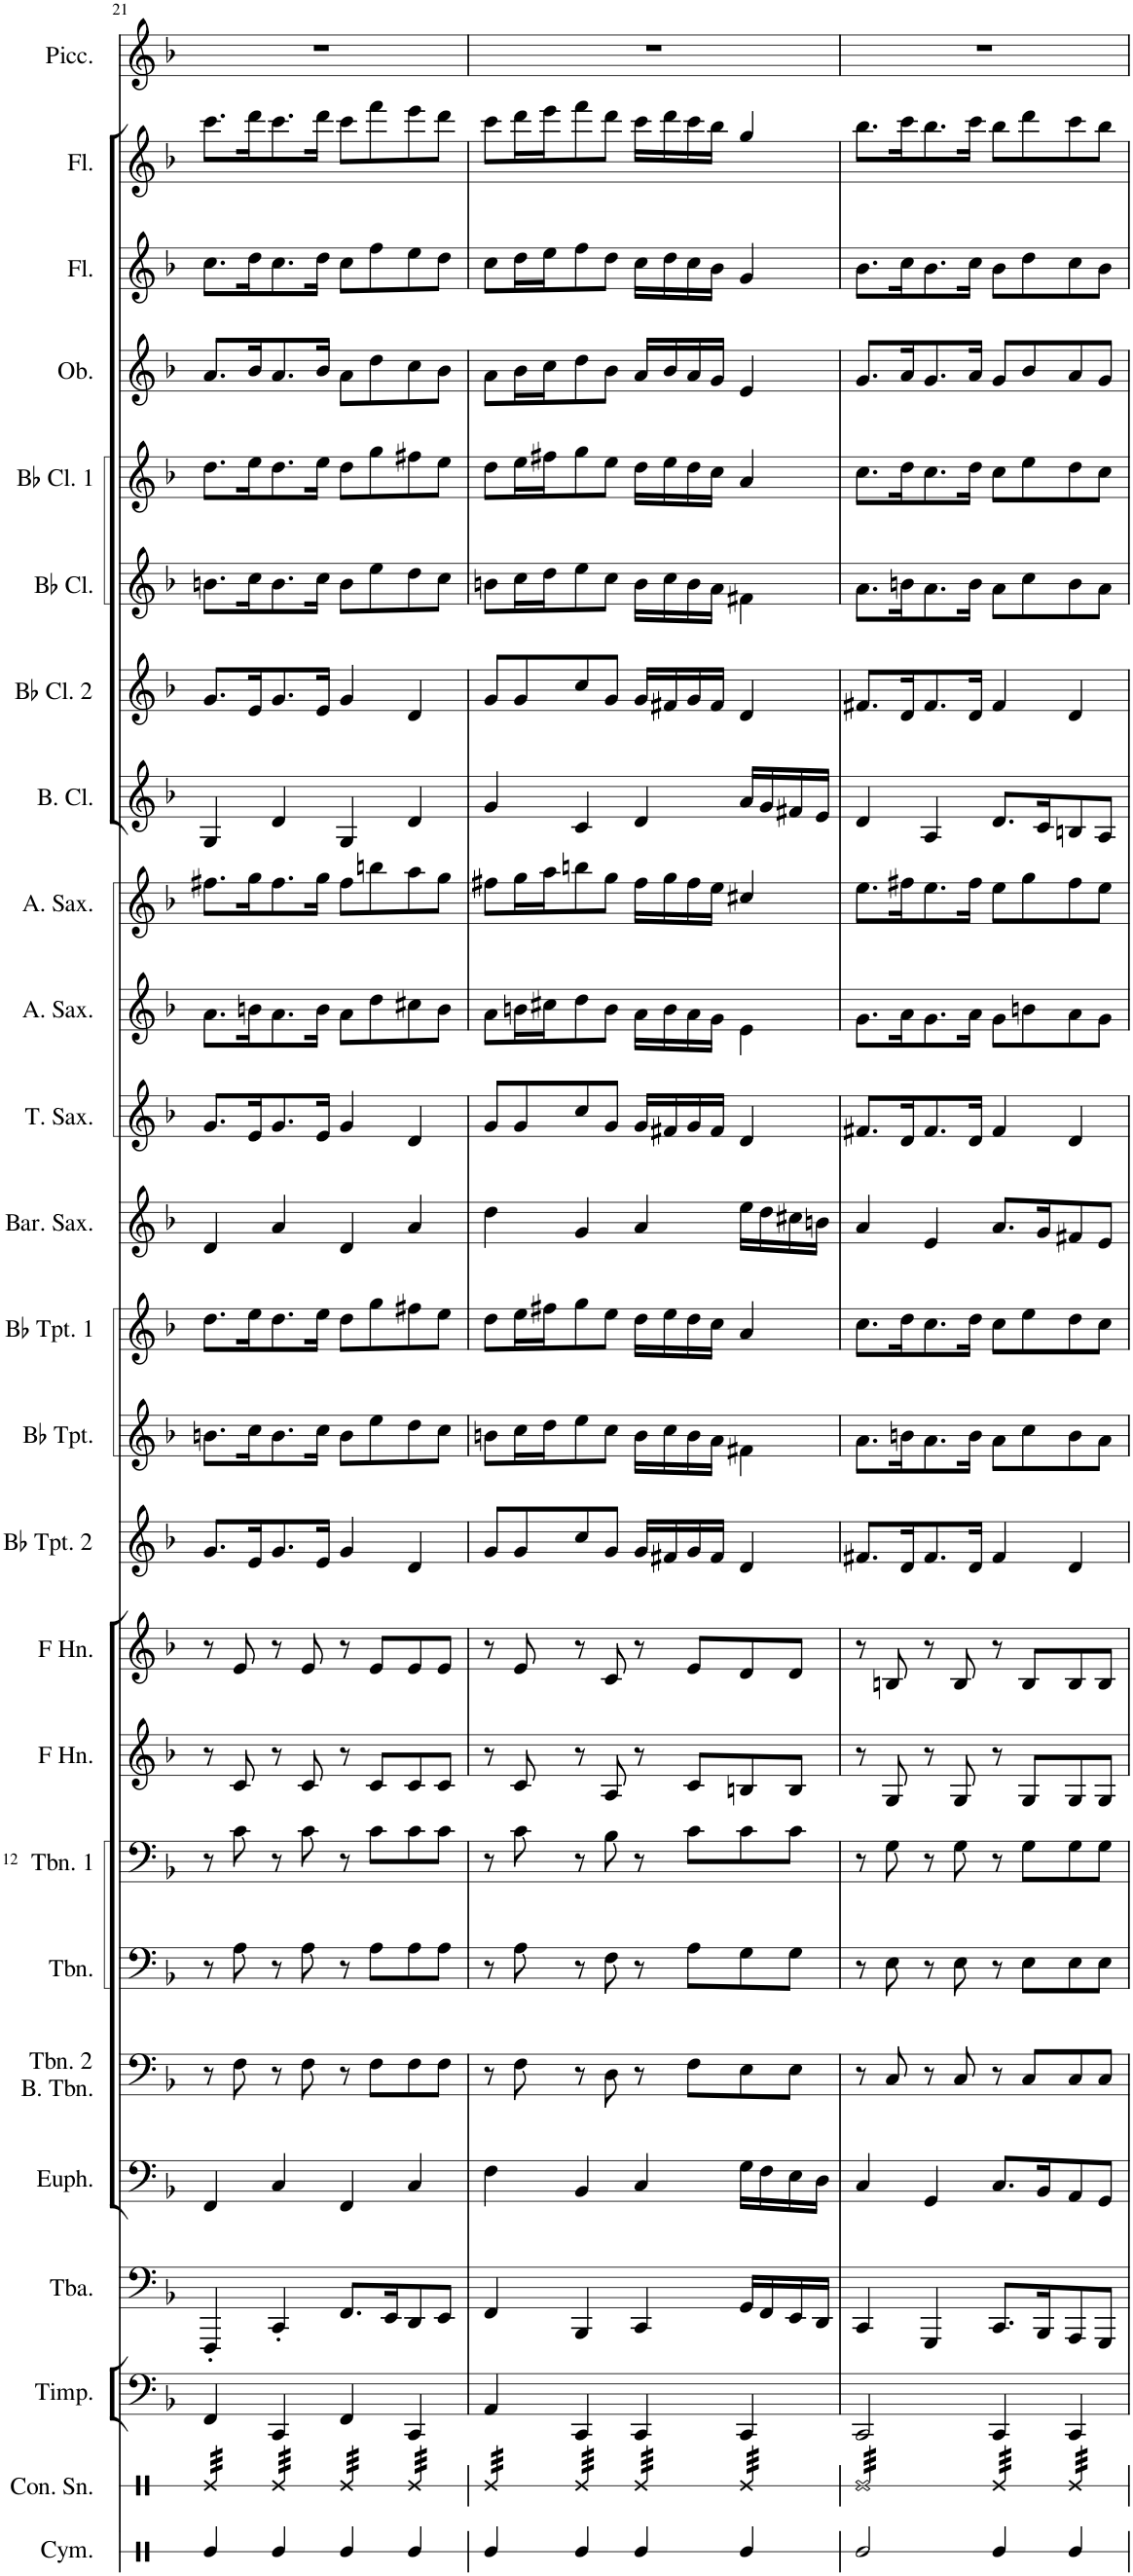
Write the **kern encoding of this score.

**kern	**kern	**kern	**kern	**kern	**kern	**kern	**kern	**kern	**kern	**kern	**kern	**kern	**kern	**kern	**kern	**kern	**kern	**kern	**kern	**kern	**kern	**kern	**kern	**kern
*part25	*part24	*part23	*part22	*part21	*part20	*part19	*part18	*part17	*part16	*part15	*part14	*part13	*part12	*part11	*part10	*part9	*part8	*part7	*part6	*part5	*part4	*part3	*part2	*part1
*staff25	*staff24	*staff23	*staff22	*staff21	*staff20	*staff19	*staff18	*staff17	*staff16	*staff15	*staff14	*staff13	*staff12	*staff11	*staff10	*staff9	*staff8	*staff7	*staff6	*staff5	*staff4	*staff3	*staff2	*staff1
*I"Cymbal	*I"Concert Snare Drum	*I"Timpani	*I"Tuba	*I"Euphonium	*I"Trombone 3	*I"Trombone	*I"Trombone 1 &amp; 2	*I"Horn in F	*I"Horn in F 1 &amp; 2	*I"Bb Trumpet 3	*I"Bb Trumpet	*I"Bb Trumpet 1 &amp; 2	*I"Baritone Saxophone	*I"Tenor Saxophone	*I"Alto Saxophone	*I"Alto Saxophone 1 &amp; 2	*I"Bass Clarinet	*I"Bb Clarinet 3	*I"Bb Clarinet	*I"Bb Clarinet 1 &amp; 2	*I"Oboe 1 &amp; 2	*I"Flute	*I"Flutes 1 &amp; 2	*I"Piccolo
*I'Cym.	*I'Con. Sn.	*I'Timp.	*I'Tba.	*I'Euph.	*	*I'Tbn.	*I'Tbn. 1	*	*	*I'Bb Tpt. 2	*I'Bb Tpt.	*I'Bb Tpt. 1	*I'Bar. Sax.	*I'T. Sax.	*I'A. Sax.	*I'A. Sax.	*I'B. Cl.	*I'Bb Cl. 2	*I'Bb Cl.	*I'Bb Cl. 1	*I'Ob.	*I'Fl.	*I'Fl.	*I'Picc.
!!LO:PB:g=z
*clefX	*clefX	*clefF4	*clefF4	*clefF4	*clefF4	*clefF4	*clefF4	*clefG2	*clefG2	*clefG2	*clefG2	*clefG2	*clefG2	*clefG2	*clefG2	*clefG2	*clefG2	*clefG2	*clefG2	*clefG2	*clefG2	*clefG2	*clefG2	*clefG2
*	*	*	*	*	*	*	*	*Trd4c7	*Trd4c7	*Trd1c2	*Trd1c2	*Trd1c2	*Trd12c21	*Trd8c14	*Trd5c9	*Trd5c9	*Trd8c14	*Trd1c2	*Trd1c2	*Trd1c2	*	*	*	*Trd-7c-12
*k[]	*k[]	*k[b-]	*k[b-]	*k[b-]	*k[b-]	*k[b-]	*k[b-]	*k[b-]	*k[b-]	*k[b-]	*k[b-]	*k[b-]	*k[b-]	*k[b-]	*k[b-]	*k[b-]	*k[b-]	*k[b-]	*k[b-]	*k[b-]	*k[b-]	*k[b-]	*k[b-]	*k[b-]
*M2/2	*M2/2	*M2/2	*M2/2	*M2/2	*M2/2	*M2/2	*M2/2	*M2/2	*M2/2	*M2/2	*M2/2	*M2/2	*M2/2	*M2/2	*M2/2	*M2/2	*M2/2	*M2/2	*M2/2	*M2/2	*M2/2	*M2/2	*M2/2	*M2/2
*met(c|)	*met(c|)	*met(c|)	*met(c|)	*met(c|)	*met(c|)	*met(c|)	*met(c|)	*met(c|)	*met(c|)	*met(c|)	*met(c|)	*met(c|)	*met(c|)	*met(c|)	*met(c|)	*met(c|)	*met(c|)	*met(c|)	*met(c|)	*met(c|)	*met(c|)	*met(c|)	*met(c|)	*met(c|)
=21	=21	=21	=21	=21	=21	=21	=21	=21	=21	=21	=21	=21	=21	=21	=21	=21	=21	=21	=21	=21	=21	=21	=21	=21
*	*tremolo	*	*	*	*	*	*	*	*	*	*	*	*	*	*	*	*	*	*	*	*	*	*	*
4Re/	32Re/LLL	4FF/	4FFF'/	4FF/	8r	8r	8r	8r	8r	8.g/L	8.bn\L	8.dd\L	4d/	8.g/L	8.a\L	8.ff#X\L	4G/	8.g/L	8.bn\L	8.dd\L	8.a/L	8.cc\L	8.ccc\L	1r
.	32Re/	.	.	.	.	.	.	.	.	.	.	.	.	.	.	.	.	.	.	.	.	.	.	.
.	32Re/	.	.	.	.	.	.	.	.	.	.	.	.	.	.	.	.	.	.	.	.	.	.	.
.	32Re/	.	.	.	.	.	.	.	.	.	.	.	.	.	.	.	.	.	.	.	.	.	.	.
.	32Re/	.	.	.	8F\	8A\	8c\	8c/	8e/	.	.	.	.	.	.	.	.	.	.	.	.	.	.	.
.	32Re/	.	.	.	.	.	.	.	.	.	.	.	.	.	.	.	.	.	.	.	.	.	.	.
.	32Re/	.	.	.	.	.	.	.	.	16e/K	16cc\K	16ee\K	.	16e/K	16bn\K	16gg\K	.	16e/K	16cc\K	16ee\K	16b-/K	16dd\K	16ddd\K	.
.	32Re/JJJ	.	.	.	.	.	.	.	.	.	.	.	.	.	.	.	.	.	.	.	.	.	.	.
4Re/	32Re/LLL	4CC/	4CC'/	4C/	8r	8r	8r	8r	8r	8.g/	8.b\	8.dd\	4a/	8.g/	8.a\	8.ff#\	4d/	8.g/	8.b\	8.dd\	8.a/	8.cc\	8.ccc\	.
.	32Re/	.	.	.	.	.	.	.	.	.	.	.	.	.	.	.	.	.	.	.	.	.	.	.
.	32Re/	.	.	.	.	.	.	.	.	.	.	.	.	.	.	.	.	.	.	.	.	.	.	.
.	32Re/	.	.	.	.	.	.	.	.	.	.	.	.	.	.	.	.	.	.	.	.	.	.	.
.	32Re/	.	.	.	8F\	8A\	8c\	8c/	8e/	.	.	.	.	.	.	.	.	.	.	.	.	.	.	.
.	32Re/	.	.	.	.	.	.	.	.	.	.	.	.	.	.	.	.	.	.	.	.	.	.	.
.	32Re/	.	.	.	.	.	.	.	.	16e/Jk	16cc\Jk	16ee\Jk	.	16e/Jk	16b\Jk	16gg\Jk	.	16e/Jk	16cc\Jk	16ee\Jk	16b-/Jk	16dd\Jk	16ddd\Jk	.
.	32Re/JJJ	.	.	.	.	.	.	.	.	.	.	.	.	.	.	.	.	.	.	.	.	.	.	.
4Re/	32Re/LLL	4FF/	8.FF/L	4FF/	8r	8r	8r	8r	8r	4g/	8b\L	8dd\L	4d/	4g/	8a\L	8ff#\L	4G/	4g/	8b\L	8dd\L	8a\L	8cc\L	8ccc\L	.
.	32Re/	.	.	.	.	.	.	.	.	.	.	.	.	.	.	.	.	.	.	.	.	.	.	.
.	32Re/	.	.	.	.	.	.	.	.	.	.	.	.	.	.	.	.	.	.	.	.	.	.	.
.	32Re/	.	.	.	.	.	.	.	.	.	.	.	.	.	.	.	.	.	.	.	.	.	.	.
.	32Re/	.	.	.	8F\L	8A\L	8c\L	8c/L	8e/L	.	8ee\	8gg\	.	.	8dd\	8bbn\	.	.	8ee\	8gg\	8dd\	8ff\	8fff\	.
.	32Re/	.	.	.	.	.	.	.	.	.	.	.	.	.	.	.	.	.	.	.	.	.	.	.
.	32Re/	.	16EE/K	.	.	.	.	.	.	.	.	.	.	.	.	.	.	.	.	.	.	.	.	.
.	32Re/JJJ	.	.	.	.	.	.	.	.	.	.	.	.	.	.	.	.	.	.	.	.	.	.	.
4Re/	32Re/LLL	4CC/	8DD/	4C/	8F\	8A\	8c\	8c/	8e/	4d/	8dd\	8ff#X\	4a/	4d/	8cc#X\	8aa\	4d/	4d/	8dd\	8ff#X\	8cc\	8ee\	8eee\	.
.	32Re/	.	.	.	.	.	.	.	.	.	.	.	.	.	.	.	.	.	.	.	.	.	.	.
.	32Re/	.	.	.	.	.	.	.	.	.	.	.	.	.	.	.	.	.	.	.	.	.	.	.
.	32Re/	.	.	.	.	.	.	.	.	.	.	.	.	.	.	.	.	.	.	.	.	.	.	.
.	32Re/	.	8EE/J	.	8F\J	8A\J	8c\J	8c/J	8e/J	.	8cc\J	8ee\J	.	.	8b\J	8gg\J	.	.	8cc\J	8ee\J	8b-\J	8dd\J	8ddd\J	.
.	32Re/	.	.	.	.	.	.	.	.	.	.	.	.	.	.	.	.	.	.	.	.	.	.	.
.	32Re/	.	.	.	.	.	.	.	.	.	.	.	.	.	.	.	.	.	.	.	.	.	.	.
.	32Re/JJJ	.	.	.	.	.	.	.	.	.	.	.	.	.	.	.	.	.	.	.	.	.	.	.
=22	=22	=22	=22	=22	=22	=22	=22	=22	=22	=22	=22	=22	=22	=22	=22	=22	=22	=22	=22	=22	=22	=22	=22	=22
4Re/	32Re/LLL	4AA/	4FF/	4F\	8r	8r	8r	8r	8r	8g/L	8bn\L	8dd\L	4dd\	8g/L	8a\L	8ff#X\L	4g/	8g/L	8bn\L	8dd\L	8a\L	8cc\L	8ccc\L	1r
.	32Re/	.	.	.	.	.	.	.	.	.	.	.	.	.	.	.	.	.	.	.	.	.	.	.
.	32Re/	.	.	.	.	.	.	.	.	.	.	.	.	.	.	.	.	.	.	.	.	.	.	.
.	32Re/	.	.	.	.	.	.	.	.	.	.	.	.	.	.	.	.	.	.	.	.	.	.	.
.	32Re/	.	.	.	8F\	8A\	8c\	8c/	8e/	8g/	16cc\L	16ee\L	.	8g/	16bn\L	16gg\L	.	8g/	16cc\L	16ee\L	16b-\L	16dd\L	16ddd\L	.
.	32Re/	.	.	.	.	.	.	.	.	.	.	.	.	.	.	.	.	.	.	.	.	.	.	.
.	32Re/	.	.	.	.	.	.	.	.	.	16dd\J	16ff#X\J	.	.	16cc#X\J	16aa\J	.	.	16dd\J	16ff#X\J	16cc\J	16ee\J	16eee\J	.
.	32Re/JJJ	.	.	.	.	.	.	.	.	.	.	.	.	.	.	.	.	.	.	.	.	.	.	.
4Re/	32Re/LLL	4CC/	4BBB-/	4BB-/	8r	8r	8r	8r	8r	8cc/	8ee\	8gg\	4g/	8cc/	8dd\	8bbn\	4c/	8cc/	8ee\	8gg\	8dd\	8ff\	8fff\	.
.	32Re/	.	.	.	.	.	.	.	.	.	.	.	.	.	.	.	.	.	.	.	.	.	.	.
.	32Re/	.	.	.	.	.	.	.	.	.	.	.	.	.	.	.	.	.	.	.	.	.	.	.
.	32Re/	.	.	.	.	.	.	.	.	.	.	.	.	.	.	.	.	.	.	.	.	.	.	.
.	32Re/	.	.	.	8D\	8F\	8B-\	8A/	8c/	8g/J	8cc\J	8ee\J	.	8g/J	8b\J	8gg\J	.	8g/J	8cc\J	8ee\J	8b-\J	8dd\J	8ddd\J	.
.	32Re/	.	.	.	.	.	.	.	.	.	.	.	.	.	.	.	.	.	.	.	.	.	.	.
.	32Re/	.	.	.	.	.	.	.	.	.	.	.	.	.	.	.	.	.	.	.	.	.	.	.
.	32Re/JJJ	.	.	.	.	.	.	.	.	.	.	.	.	.	.	.	.	.	.	.	.	.	.	.
4Re/	32Re/LLL	4CC/	4CC/	4C/	8r	8r	8r	8r	8r	16g/LL	16b\LL	16dd\LL	4a/	16g/LL	16a\LL	16ff#\LL	4d/	16g/LL	16b\LL	16dd\LL	16a/LL	16cc\LL	16ccc\LL	.
.	32Re/	.	.	.	.	.	.	.	.	.	.	.	.	.	.	.	.	.	.	.	.	.	.	.
.	32Re/	.	.	.	.	.	.	.	.	16f#X/	16cc\	16ee\	.	16f#X/	16b\	16gg\	.	16f#X/	16cc\	16ee\	16b-/	16dd\	16ddd\	.
.	32Re/	.	.	.	.	.	.	.	.	.	.	.	.	.	.	.	.	.	.	.	.	.	.	.
.	32Re/	.	.	.	8F\L	8A\L	8c\L	8c/L	8e/L	16g/	16b\	16dd\	.	16g/	16a\	16ff#\	.	16g/	16b\	16dd\	16a/	16cc\	16ccc\	.
.	32Re/	.	.	.	.	.	.	.	.	.	.	.	.	.	.	.	.	.	.	.	.	.	.	.
.	32Re/	.	.	.	.	.	.	.	.	16f#/JJ	16a\JJ	16cc\JJ	.	16f#/JJ	16g\JJ	16ee\JJ	.	16f#/JJ	16a\JJ	16cc\JJ	16g/JJ	16b-\JJ	16bb-\JJ	.
.	32Re/JJJ	.	.	.	.	.	.	.	.	.	.	.	.	.	.	.	.	.	.	.	.	.	.	.
4Re/	32Re/LLL	4CC/	16GG/LL	16G\LL	8E\	8G\	8c\	8Bn/	8d/	4d/	4f#X\	4a/	16ee\LL	4d/	4e\	4cc#X/	16a/LL	4d/	4f#X\	4a/	4e/	4g/	4gg/	.
.	32Re/	.	.	.	.	.	.	.	.	.	.	.	.	.	.	.	.	.	.	.	.	.	.	.
.	32Re/	.	16FF/	16F\	.	.	.	.	.	.	.	.	16dd\	.	.	.	16g/	.	.	.	.	.	.	.
.	32Re/	.	.	.	.	.	.	.	.	.	.	.	.	.	.	.	.	.	.	.	.	.	.	.
.	32Re/	.	16EE/	16E\	8E\J	8G\J	8c\J	8B/J	8d/J	.	.	.	16cc#X\	.	.	.	16f#X/	.	.	.	.	.	.	.
.	32Re/	.	.	.	.	.	.	.	.	.	.	.	.	.	.	.	.	.	.	.	.	.	.	.
.	32Re/	.	16DD/JJ	16D\JJ	.	.	.	.	.	.	.	.	16bn\JJ	.	.	.	16e/JJ	.	.	.	.	.	.	.
.	32Re/JJJ	.	.	.	.	.	.	.	.	.	.	.	.	.	.	.	.	.	.	.	.	.	.	.
=23	=23	=23	=23	=23	=23	=23	=23	=23	=23	=23	=23	=23	=23	=23	=23	=23	=23	=23	=23	=23	=23	=23	=23	=23
2Re/	32Re/LLL	2CC/	4CC/	4C/	8r	8r	8r	8r	8r	8.f#X/L	8.a\L	8.cc\L	4a/	8.f#X/L	8.g\L	8.ee\L	4d/	8.f#X/L	8.a\L	8.cc\L	8.g/L	8.b-\L	8.bb-\L	1r
.	32Re/	.	.	.	.	.	.	.	.	.	.	.	.	.	.	.	.	.	.	.	.	.	.	.
.	32Re/	.	.	.	.	.	.	.	.	.	.	.	.	.	.	.	.	.	.	.	.	.	.	.
.	32Re/	.	.	.	.	.	.	.	.	.	.	.	.	.	.	.	.	.	.	.	.	.	.	.
.	32Re/	.	.	.	8C/	8E\	8G\	8G/	8Bn/	.	.	.	.	.	.	.	.	.	.	.	.	.	.	.
.	32Re/	.	.	.	.	.	.	.	.	.	.	.	.	.	.	.	.	.	.	.	.	.	.	.
.	32Re/	.	.	.	.	.	.	.	.	16d/K	16bn\K	16dd\K	.	16d/K	16a\K	16ff#X\K	.	16d/K	16bn\K	16dd\K	16a/K	16cc\K	16ccc\K	.
.	32Re/	.	.	.	.	.	.	.	.	.	.	.	.	.	.	.	.	.	.	.	.	.	.	.
.	32Re/	.	4GGG/	4GG/	8r	8r	8r	8r	8r	8.f#/	8.a\	8.cc\	4e/	8.f#/	8.g\	8.ee\	4A/	8.f#/	8.a\	8.cc\	8.g/	8.b-\	8.bb-\	.
.	32Re/	.	.	.	.	.	.	.	.	.	.	.	.	.	.	.	.	.	.	.	.	.	.	.
.	32Re/	.	.	.	.	.	.	.	.	.	.	.	.	.	.	.	.	.	.	.	.	.	.	.
.	32Re/	.	.	.	.	.	.	.	.	.	.	.	.	.	.	.	.	.	.	.	.	.	.	.
.	32Re/	.	.	.	8C/	8E\	8G\	8G/	8B/	.	.	.	.	.	.	.	.	.	.	.	.	.	.	.
.	32Re/	.	.	.	.	.	.	.	.	.	.	.	.	.	.	.	.	.	.	.	.	.	.	.
.	32Re/	.	.	.	.	.	.	.	.	16d/Jk	16b\Jk	16dd\Jk	.	16d/Jk	16a\Jk	16ff#\Jk	.	16d/Jk	16b\Jk	16dd\Jk	16a/Jk	16cc\Jk	16ccc\Jk	.
.	32Re/JJJ	.	.	.	.	.	.	.	.	.	.	.	.	.	.	.	.	.	.	.	.	.	.	.
4Re/	32Re/LLL	4CC/	8.CC/L	8.C/L	8r	8r	8r	8r	8r	4f#/	8a\L	8cc\L	8.a/L	4f#/	8g\L	8ee\L	8.d/L	4f#/	8a\L	8cc\L	8g/L	8b-\L	8bb-\L	.
.	32Re/	.	.	.	.	.	.	.	.	.	.	.	.	.	.	.	.	.	.	.	.	.	.	.
.	32Re/	.	.	.	.	.	.	.	.	.	.	.	.	.	.	.	.	.	.	.	.	.	.	.
.	32Re/	.	.	.	.	.	.	.	.	.	.	.	.	.	.	.	.	.	.	.	.	.	.	.
.	32Re/	.	.	.	8C/L	8E\L	8G\L	8G/L	8B/L	.	8cc\	8ee\	.	.	8bn\	8gg\	.	.	8cc\	8ee\	8b-/	8dd\	8ddd\	.
.	32Re/	.	.	.	.	.	.	.	.	.	.	.	.	.	.	.	.	.	.	.	.	.	.	.
.	32Re/	.	16BBB-/K	16BB-/K	.	.	.	.	.	.	.	.	16g/K	.	.	.	16c/K	.	.	.	.	.	.	.
.	32Re/JJJ	.	.	.	.	.	.	.	.	.	.	.	.	.	.	.	.	.	.	.	.	.	.	.
4Re/	32Re/LLL	4CC/	8AAA/	8AA/	8C/	8E\	8G\	8G/	8B/	4d/	8b\	8dd\	8f#X/	4d/	8a\	8ff#\	8Bn/	4d/	8b\	8dd\	8a/	8cc\	8ccc\	.
.	32Re/	.	.	.	.	.	.	.	.	.	.	.	.	.	.	.	.	.	.	.	.	.	.	.
.	32Re/	.	.	.	.	.	.	.	.	.	.	.	.	.	.	.	.	.	.	.	.	.	.	.
.	32Re/	.	.	.	.	.	.	.	.	.	.	.	.	.	.	.	.	.	.	.	.	.	.	.
.	32Re/	.	8GGG/J	8GG/J	8C/J	8E\J	8G\J	8G/J	8B/J	.	8a\J	8cc\J	8e/J	.	8g\J	8ee\J	8A/J	.	8a\J	8cc\J	8g/J	8b-\J	8bb-\J	.
.	32Re/	.	.	.	.	.	.	.	.	.	.	.	.	.	.	.	.	.	.	.	.	.	.	.
.	32Re/	.	.	.	.	.	.	.	.	.	.	.	.	.	.	.	.	.	.	.	.	.	.	.
.	32Re/JJJ	.	.	.	.	.	.	.	.	.	.	.	.	.	.	.	.	.	.	.	.	.	.	.
*	*Xtremolo	*	*	*	*	*	*	*	*	*	*	*	*	*	*	*	*	*	*	*	*	*	*	*
=	=	=	=	=	=	=	=	=	=	=	=	=	=	=	=	=	=	=	=	=	=	=	=	=
*-	*-	*-	*-	*-	*-	*-	*-	*-	*-	*-	*-	*-	*-	*-	*-	*-	*-	*-	*-	*-	*-	*-	*-	*-
